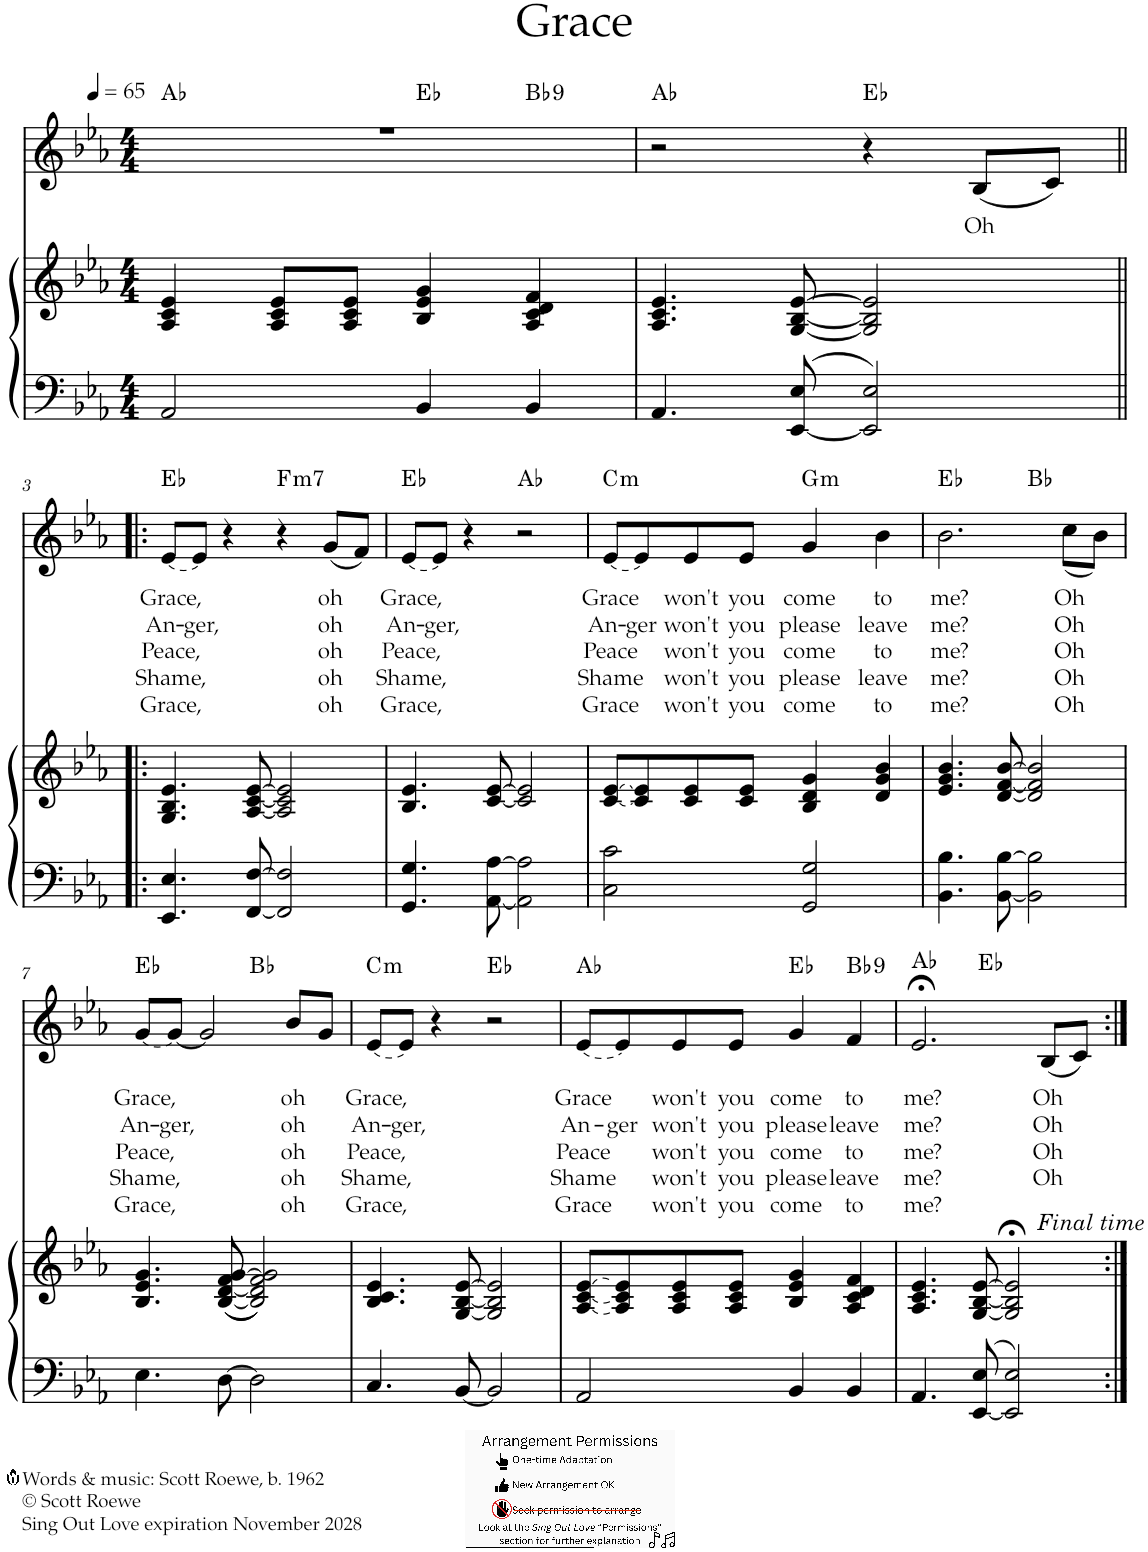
**kern	**kern	**kern	**text	**text	**text	**text	**text	**harte
*part2	*part2	*part1	*part1	*part1	*part1	*part1	*part1	*part1
*staff3	*staff2	*staff1	*staff1	*staff1	*staff1	*staff1	*staff1	*
*I"Piano	*	*I"Violin	*	*	*	*	*	*
*I'Pno	*	*I'Vln	*	*	*	*	*	*
*clefF4	*clefG2	*clefG2	*	*	*	*	*	*
*k[b-e-a-]	*k[b-e-a-]	*k[b-e-a-]	*	*	*	*	*	*
*M4/4	*M4/4	*M4/4	*	*	*	*	*	*
*MM65	*MM65	*MM65	*	*	*	*	*	*
=1	=1	=1	=1	=1	=1	=1	=1	=1
*	*	*^	*	*	*	*	*	*
*	*	*	*^	*	*	*	*	*	*
2AA-/	4A-/ 4c/ 4e-/	1rdd	2ryy	2.ryy	.	.	.	.	.	Ab:maj
.	8A-/ 8c/ 8e-/L	.	.	.	.	.	.	.	.	.
.	8A-/ 8c/ 8e-/J	.	.	.	.	.	.	.	.	.
4BB-/	4B-/ 4e-/ 4g/	.	2ryy	.	.	.	.	.	.	Eb:maj
!	!	!	!	!	!	!	!	!	!	!LO:H:kt=9
4BB-/	4A-/ 4c/ 4d/ 4f/	.	.	4ryy	.	.	.	.	.	Bb:9
*	*	*v	*v	*v	*	*	*	*	*	*
=2	=2	=2	=2	=2	=2	=2	=2	=2
4.AA-/	4.A-/ 4.c/ 4.e-/	2r	.	.	.	.	.	Ab:maj
[<8EE-/ 8E-/	[<8G/ [<8B-/ [>8e-/	.	.	.	.	.	.	.
2EE-/] 2E-/	2G/] 2B-/] 2e-/]	4r	.	.	.	.	.	Eb:maj
!	!	!	!LO:LY:b	!	!	!	!	!
.	.	(8B-/L	Oh	.	.	.	.	.
.	.	8c/J)	.	.	.	.	.	.
!!LO:LB:g=z
=3!|:	=3!|:	=3!|:	=3!|:	=3!|:	=3!|:	=3!|:	=3!|:	=3!|:
!	!	!LO:T:dash	!LO:LY:b	!LO:LY:b	!LO:LY:b	!LO:LY:b	!LO:LY:b	!
4.EE-/ 4.E-/	4.G/ 4.B-/ 4.e-/	[<8e-/L	Grace,	An-	Peace,	Shame,	Grace,	Eb:maj
!	!	!	!	!LO:LY:b	!	!	!	!
.	.	8e-/J]	.	-ger,	.	.	.	.
.	.	4r	.	.	.	.	.	.
[<8FF/ [>8F/	[<8A-/ [<8c/ [>8e-/	.	.	.	.	.	.	.
!	!	!	!	!	!	!	!	!LO:H:kt=m7
2FF/] 2F/]	2A-/] 2c/] 2e-/]	4r	.	.	.	.	.	F:min7
!	!	!	!LO:LY:b	!LO:LY:b	!LO:LY:b	!LO:LY:b	!LO:LY:b	!
.	.	(8g/L	oh	oh	oh	oh	oh	.
.	.	8f/J)	.	.	.	.	.	.
=4	=4	=4	=4	=4	=4	=4	=4	=4
!	!	!LO:T:dash	!LO:LY:b	!LO:LY:b	!LO:LY:b	!LO:LY:b	!LO:LY:b	!
4.GG/ 4.G/	4.B-/ 4.e-/	[<8e-/L	Grace,	An-	Peace,	Shame,	Grace,	Eb:maj
!	!	!	!	!LO:LY:b	!	!	!	!
.	.	8e-/J]	.	-ger,	.	.	.	.
.	.	4r	.	.	.	.	.	.
[<8AA-\ [>8A-\	[<8c/ [>8e-/	.	.	.	.	.	.	.
2AA-\] 2A-\]	2c/] 2e-/]	2r	.	.	.	.	.	Ab:maj
=5	=5	=5	=5	=5	=5	=5	=5	=5
!	!LO:T:n=1:dash	!	!	!	!	!	!	!
!	!LO:T:n=2:dash	!LO:T:dash	!LO:LY:b	!LO:LY:b	!LO:LY:b	!LO:LY:b	!LO:LY:b	!LO:H:kt=m
2C\ 2c\	[<8c/ [>8e-/L	[<8e-/L	Grace	An-	Peace	Shame	Grace	C:min
!	!	!	!	!LO:LY:b	!	!	!	!
.	8c/] 8e-/]	8e-/]	.	-ger	.	.	.	.
!	!	!	!LO:LY:b	!LO:LY:b	!LO:LY:b	!LO:LY:b	!LO:LY:b	!
.	8c/ 8e-/	8e-/	won't	won't	won't	won't	won't	.
!	!	!	!LO:LY:b	!LO:LY:b	!LO:LY:b	!LO:LY:b	!LO:LY:b	!
.	8c/ 8e-/J	8e-/J	you	you	you	you	you	.
!	!	!	!LO:LY:b	!LO:LY:b	!LO:LY:b	!LO:LY:b	!LO:LY:b	!LO:H:kt=m
2GG/ 2G/	4B-/ 4d/ 4g/	4g/	come	please	come	please	come	G:min
!	!	!	!LO:LY:b	!LO:LY:b	!LO:LY:b	!LO:LY:b	!LO:LY:b	!
.	4d/ 4g/ 4b-/	4b-\	to	leave	to	leave	to	.
=6	=6	=6	=6	=6	=6	=6	=6	=6
!	!	!	!LO:LY:b	!LO:LY:b	!LO:LY:b	!LO:LY:b	!LO:LY:b	!
*	*	*^	*	*	*	*	*	*
4.BB-\ 4.B-\	4.e-/ 4.g/ 4.b-/	2.b-\	2ryy	me?	me?	me?	me?	me?	Eb:maj
[<8BB-\ [>8B-\	[<8d/ [<8f/ [>8b-/	.	.	.	.	.	.	.	.
2BB-\] 2B-\]	2d/] 2f/] 2b-/]	.	2ryy	.	.	.	.	.	Bb:maj
!	!	!	!	!LO:LY:b	!LO:LY:b	!LO:LY:b	!LO:LY:b	!LO:LY:b	!
.	.	(<8cc\L	.	Oh	Oh	Oh	Oh	Oh	.
.	.	8b-\J)	.	.	.	.	.	.	.
!!LO:LB:g=z	!!
=7	=7	=7	=7	=7	=7	=7	=7	=7	=7
!	!	!LO:T:dash	!	!LO:LY:b	!LO:LY:b	!LO:LY:b	!LO:LY:b	!LO:LY:b	!
4.E-\	4.B-/ 4.e-/ 4.g/	[<8g/L	2ryy	Grace,	An-	Peace,	Shame,	Grace,	Eb:maj
!	!	!	!	!	!LO:LY:b	!	!	!	!
.	.	8g/J_	.	.	-ger,	.	.	.	.
.	.	2g/]	.	.	.	.	.	.	.
[>8D\	(<(<[<8B-/ [8d/ 8f/ [8g/	.	.	.	.	.	.	.	.
2D\]	2B-/] 2d/] 2f/ 2g/]))	.	2ryy	.	.	.	.	.	Bb:maj
!	!	!	!	!LO:LY:b	!LO:LY:b	!LO:LY:b	!LO:LY:b	!LO:LY:b	!
.	.	8b-/L	.	oh	oh	oh	oh	oh	.
.	.	8g/J	.	.	.	.	.	.	.
=8	=8	=8	=8	=8	=8	=8	=8	=8	=8
!	!	!LO:T:dash	!	!LO:LY:b	!LO:LY:b	!LO:LY:b	!LO:LY:b	!LO:LY:b	!LO:H:kt=m
*	*	*v	*v	*	*	*	*	*	*
4.C/	4.B-/ 4.c/ 4.e-/	[<8e-/L	Grace,	An-	Peace,	Shame,	Grace,	C:min
!	!	!	!	!LO:LY:b	!	!	!	!
.	.	8e-/J]	.	-ger,	.	.	.	.
.	.	4r	.	.	.	.	.	.
[<8BB-/	[<8G/ [<8B-/ [>8e-/	.	.	.	.	.	.	.
2BB-/]	2G/] 2B-/] 2e-/]	2r	.	.	.	.	.	Eb:maj
=9	=9	=9	=9	=9	=9	=9	=9	=9
!	!LO:T:n=1:dash	!	!	!	!	!	!	!
!	!LO:T:n=2:dash	!	!	!	!	!	!	!
!	!LO:T:n=3:dash	!LO:T:dash	!LO:LY:b	!LO:LY:b	!LO:LY:b	!LO:LY:b	!LO:LY:b	!
2AA-/	[<8A-/ [<8c/ [>8e-/L	[<8e-/L	Grace	An-	Peace	Shame	Grace	Ab:maj
!	!	!	!	!LO:LY:b	!	!	!	!
.	8A-/] 8c/] 8e-/]	8e-/]	.	-ger	.	.	.	.
!	!	!	!LO:LY:b	!LO:LY:b	!LO:LY:b	!LO:LY:b	!LO:LY:b	!
.	8A-/ 8c/ 8e-/	8e-/	won't	won't	won't	won't	won't	.
!	!	!	!LO:LY:b	!LO:LY:b	!LO:LY:b	!LO:LY:b	!LO:LY:b	!
.	8A-/ 8c/ 8e-/J	8e-/J	you	you	you	you	you	.
!	!	!	!LO:LY:b	!LO:LY:b	!LO:LY:b	!LO:LY:b	!LO:LY:b	!
4BB-/	4B-/ 4e-/ 4g/	4g/	come	please	come	please	come	Eb:maj
!	!	!	!LO:LY:b	!LO:LY:b	!LO:LY:b	!LO:LY:b	!LO:LY:b	!LO:H:kt=9
4BB-/	4A-/ 4c/ 4d/ 4f/	4f/	to	leave	to	leave	to	Bb:9
=10	=10	=10	=10	=10	=10	=10	=10	=10
!	!	!	!LO:LY:b	!LO:LY:b	!LO:LY:b	!LO:LY:b	!LO:LY:b	!
*	*^	*^	*	*	*	*	*	*
4.AA-/	4.A-/ 4.c/ 4.e-/	2.ryy	2.e-/	4.ryy	me?	me?	me?	me?	me?	Ab:maj
[<8EE-/ 8E-/	[<8G/ [<8B-/ [>8e-/	.	.	2ryy	.	.	.	.	.	Eb:maj
2EE-/] 2E-/	2G/];< 2B-/];< 2e-/];<	.	.	.	.	.	.	.	.	.
!	!	!LO:TX:a:i:t=Final time	!	!	!	!	!	!	!	!
!	!	!	!	!	!LO:LY:b	!LO:LY:b	!LO:LY:b	!LO:LY:b	!	!
.	.	4ryy	(<8B-/L	.	Oh	Oh	Oh	Oh	.	.
.	.	.	8c/J)	8ryy	.	.	.	.	.	.
*	*v	*v	*	*	*	*	*	*	*	*
*	*	*v	*v	*	*	*	*	*	*
=:|!	=:|!	=:|!	=:|!	=:|!	=:|!	=:|!	=:|!	=:|!
*-	*-	*-	*-	*-	*-	*-	*-	*-
